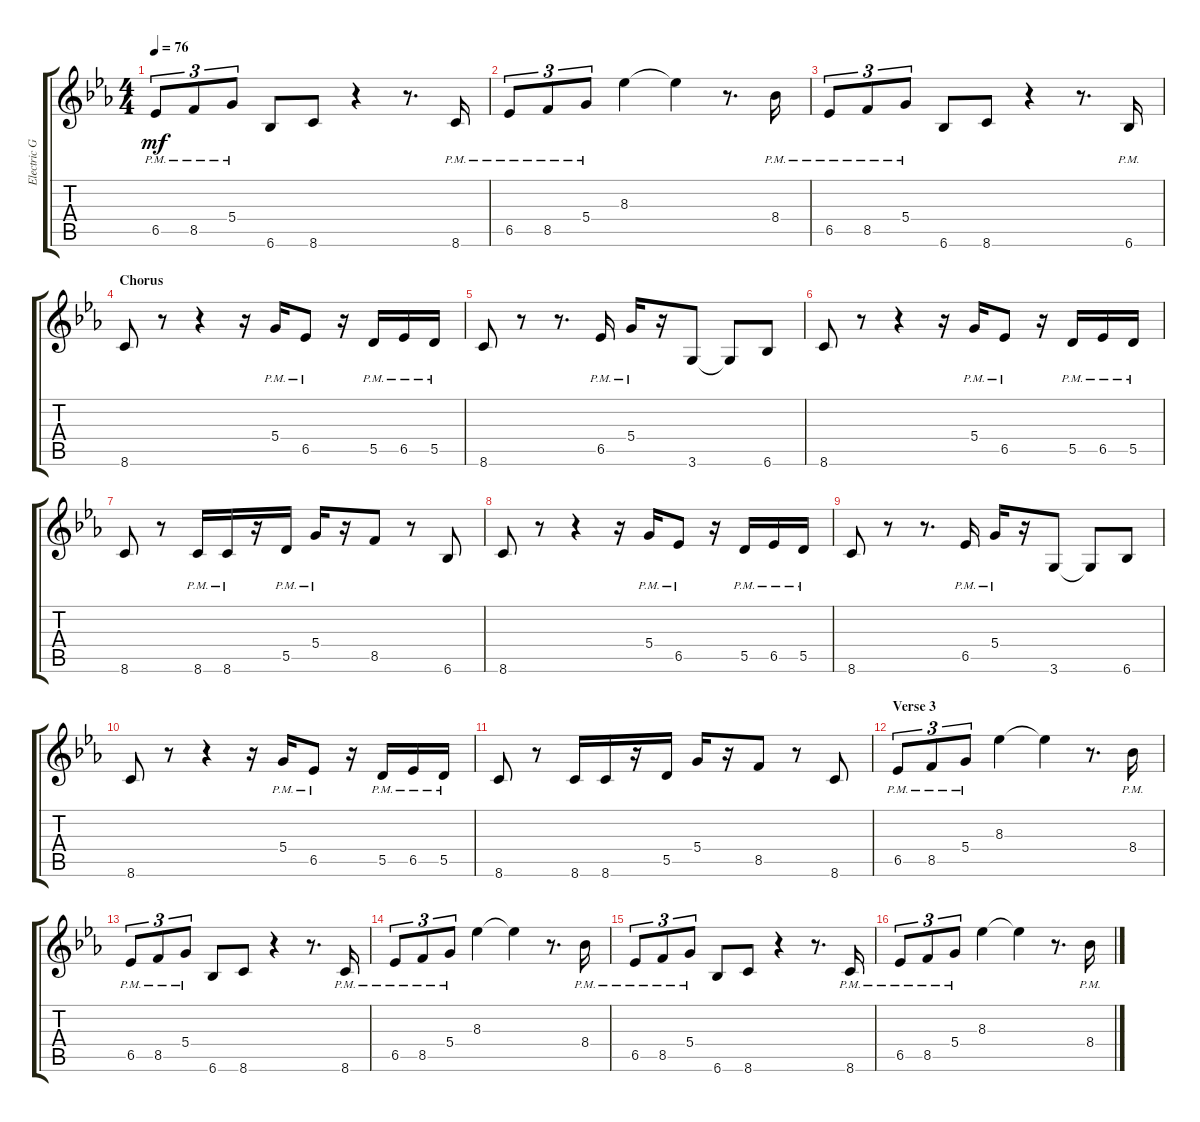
\track ("Electric Guitar w/slight distortion" "Electric G") {instrument distortionguitar}
\staff {score tabs}
\tuning (E4 B3 G3 D3 A2 E2) {hide}
\ts (4 4)
\tempo 76
\clef g2
\ks eb
6.5{pm}.8{tu (3 2) dy mf} 8.5{pm}.8{tu (3 2)} 5.4{pm}.8{tu (3 2)} 6.6.8 8.6.8 r.4 r.8{d} 8.6{pm}.16 |
6.5{pm}.8{tu (3 2)} 8.5{pm}.8{tu (3 2)} 5.4{pm}.8{tu (3 2)} 8.3.4 8.3{t}.4 r.8{d} 8.4{pm}.16 |
6.5{pm}.8{tu (3 2)} 8.5{pm}.8{tu (3 2)} 5.4{pm}.8{tu (3 2)} 6.6.8 8.6.8 r.4 r.8{d} 6.6{pm}.16 |
\section ("" "Chorus")
8.6.8 r.8 r.4 r.16 5.4{pm}.16 6.5{pm}.8 r.16 5.5{pm}.16 6.5{pm}.16 5.5{pm}.16 |
8.6.8 r.8 r.8{d} 6.5{pm}.16 5.4{pm}.16 r.16 3.6.8 3.6{t}.8 6.6.8 |
8.6.8 r.8 r.4 r.16 5.4{pm}.16 6.5{pm}.8 r.16 5.5{pm}.16 6.5{pm}.16 5.5{pm}.16 |
8.6.8 r.8 8.6{pm}.16 8.6{pm}.16 r.16 5.5{pm}.16 5.4{pm}.16 r.16 8.5.8 r.8 6.6.8 |
8.6.8 r.8 r.4 r.16 5.4{pm}.16 6.5{pm}.8 r.16 5.5{pm}.16 6.5{pm}.16 5.5{pm}.16 |
8.6.8 r.8 r.8{d} 6.5{pm}.16 5.4{pm}.16 r.16 3.6.8 3.6{t}.8 6.6.8 |
8.6.8 r.8 r.4 r.16 5.4{pm}.16 6.5{pm}.8 r.16 5.5{pm}.16 6.5{pm}.16 5.5{pm}.16 |
8.6.8 r.8 8.6.16 8.6.16 r.16 5.5.16 5.4.16 r.16 8.5.8 r.8 8.6.8 |
\section ("" "Verse 3")
6.5{pm}.8{tu (3 2)} 8.5{pm}.8{tu (3 2)} 5.4{pm}.8{tu (3 2)} 8.3.4 8.3{t}.4 r.8{d} 8.4{pm}.16 |
6.5{pm}.8{tu (3 2)} 8.5{pm}.8{tu (3 2)} 5.4{pm}.8{tu (3 2)} 6.6.8 8.6.8 r.4 r.8{d} 8.6{pm}.16 |
6.5{pm}.8{tu (3 2)} 8.5{pm}.8{tu (3 2)} 5.4{pm}.8{tu (3 2)} 8.3.4 8.3{t}.4 r.8{d} 8.4{pm}.16 |
6.5{pm}.8{tu (3 2)} 8.5{pm}.8{tu (3 2)} 5.4{pm}.8{tu (3 2)} 6.6.8 8.6.8 r.4 r.8{d} 8.6{pm}.16 |
6.5{pm}.8{tu (3 2)} 8.5{pm}.8{tu (3 2)} 5.4{pm}.8{tu (3 2)} 8.3.4 8.3{t}.4 r.8{d} 8.4{pm}.16
